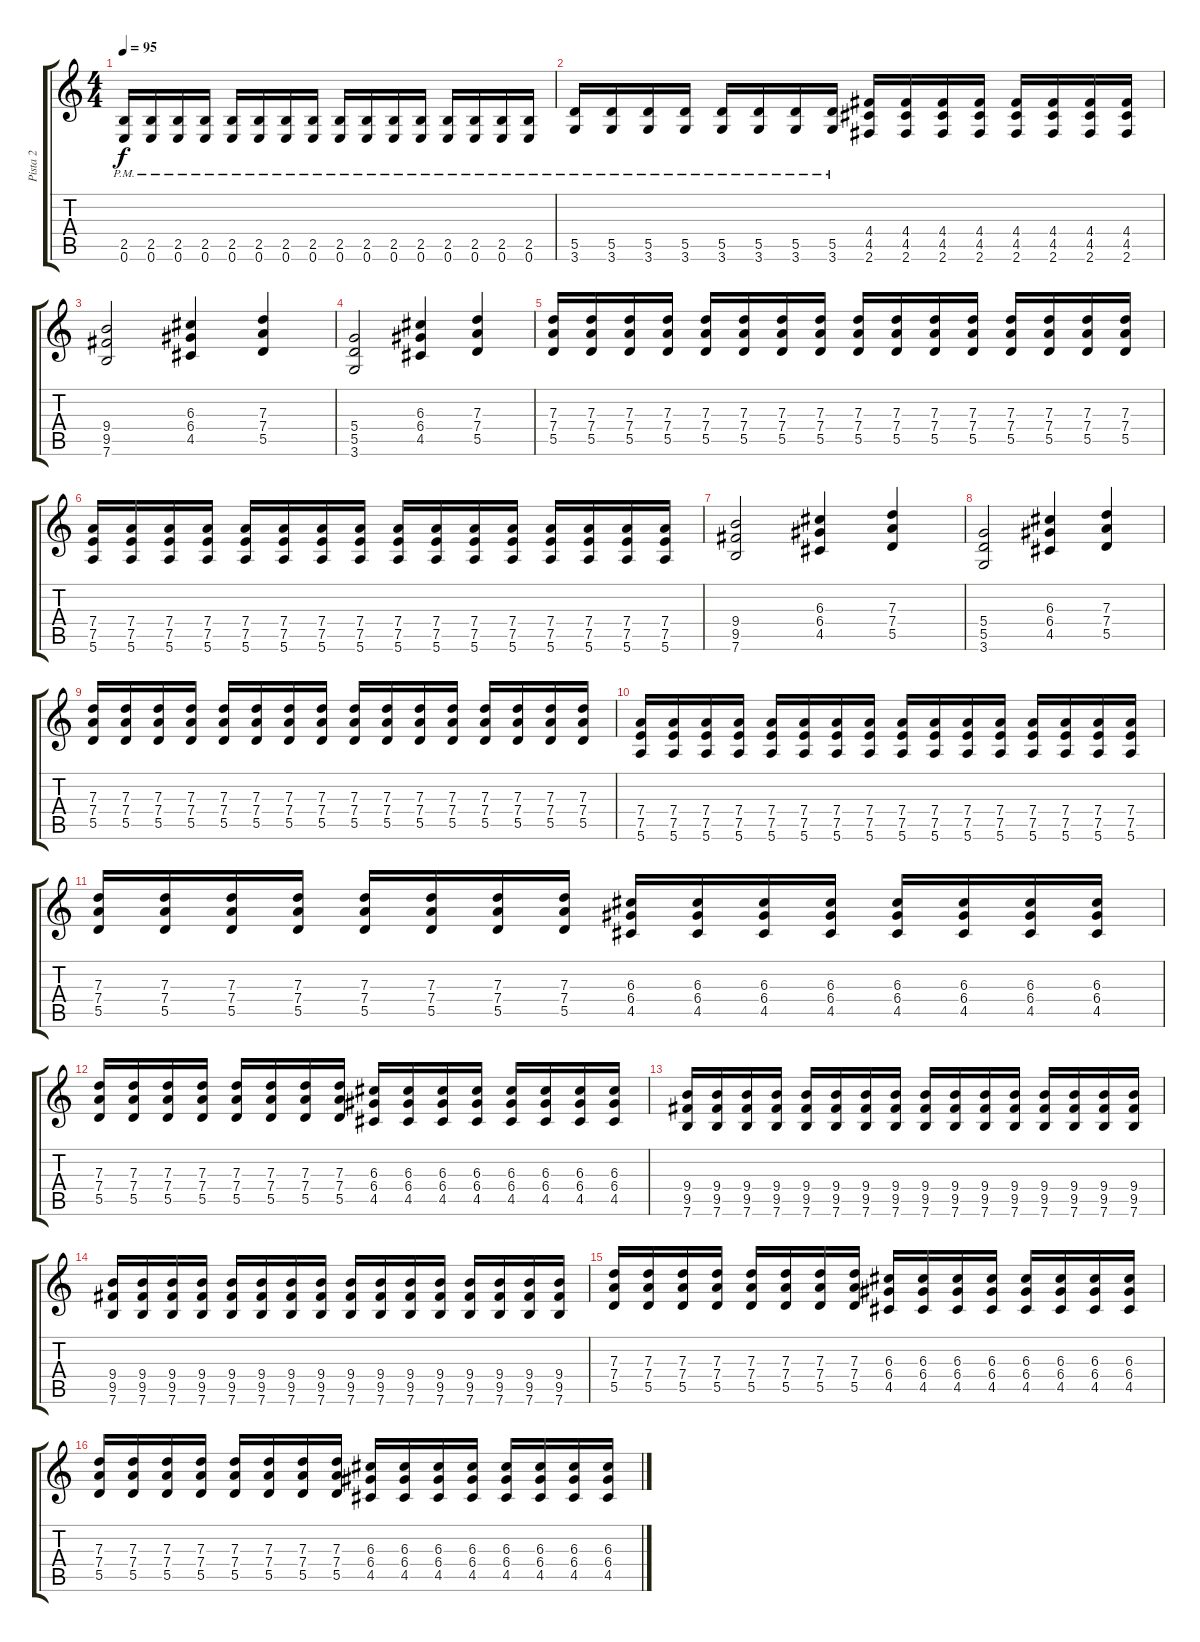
\track ("Pista 2" "Pista 2") {instrument distortionguitar}
\staff {score tabs}
\tuning (E4 B3 G3 D3 A2 E2) {hide}
\ts (4 4)
\tempo 95
\clef g2
\ks c
(2.5{pm} 0.6{pm}).16{dy f} (2.5{pm} 0.6{pm}).16 (2.5{pm} 0.6{pm}).16 (2.5{pm} 0.6{pm}).16 (2.5{pm} 0.6{pm}).16 (2.5{pm} 0.6{pm}).16 (2.5{pm} 0.6{pm}).16 (2.5{pm} 0.6{pm}).16 (2.5{pm} 0.6{pm}).16 (2.5{pm} 0.6{pm}).16 (2.5{pm} 0.6{pm}).16 (2.5{pm} 0.6{pm}).16 (2.5{pm} 0.6{pm}).16 (2.5{pm} 0.6{pm}).16 (2.5{pm} 0.6{pm}).16 (2.5{pm} 0.6{pm}).16 |
(5.5{pm} 3.6{pm}).16 (5.5{pm} 3.6{pm}).16 (5.5{pm} 3.6{pm}).16 (5.5{pm} 3.6{pm}).16 (5.5{pm} 3.6{pm}).16 (5.5{pm} 3.6{pm}).16 (5.5{pm} 3.6{pm}).16 (5.5{pm} 3.6{pm}).16 (4.4 4.5 2.6).16 (4.4 4.5 2.6).16 (4.4 4.5 2.6).16 (4.4 4.5 2.6).16 (4.4 4.5 2.6).16 (4.4 4.5 2.6).16 (4.4 4.5 2.6).16 (4.4 4.5 2.6).16 |
(9.4 9.5 7.6).2 (6.3 6.4 4.5).4 (7.3 7.4 5.5).4 |
(5.4 5.5 3.6).2 (6.3 6.4 4.5).4 (7.3 7.4 5.5).4 |
(7.3 7.4 5.5).16 (7.3 7.4 5.5).16 (7.3 7.4 5.5).16 (7.3 7.4 5.5).16 (7.3 7.4 5.5).16 (7.3 7.4 5.5).16 (7.3 7.4 5.5).16 (7.3 7.4 5.5).16 (7.3 7.4 5.5).16 (7.3 7.4 5.5).16 (7.3 7.4 5.5).16 (7.3 7.4 5.5).16 (7.3 7.4 5.5).16 (7.3 7.4 5.5).16 (7.3 7.4 5.5).16 (7.3 7.4 5.5).16 |
(7.4 7.5 5.6).16 (7.4 7.5 5.6).16 (7.4 7.5 5.6).16 (7.4 7.5 5.6).16 (7.4 7.5 5.6).16 (7.4 7.5 5.6).16 (7.4 7.5 5.6).16 (7.4 7.5 5.6).16 (7.4 7.5 5.6).16 (7.4 7.5 5.6).16 (7.4 7.5 5.6).16 (7.4 7.5 5.6).16 (7.4 7.5 5.6).16 (7.4 7.5 5.6).16 (7.4 7.5 5.6).16 (7.4 7.5 5.6).16 |
(9.4 9.5 7.6).2 (6.3 6.4 4.5).4 (7.3 7.4 5.5).4 |
(5.4 5.5 3.6).2 (6.3 6.4 4.5).4 (7.3 7.4 5.5).4 |
(7.3 7.4 5.5).16 (7.3 7.4 5.5).16 (7.3 7.4 5.5).16 (7.3 7.4 5.5).16 (7.3 7.4 5.5).16 (7.3 7.4 5.5).16 (7.3 7.4 5.5).16 (7.3 7.4 5.5).16 (7.3 7.4 5.5).16 (7.3 7.4 5.5).16 (7.3 7.4 5.5).16 (7.3 7.4 5.5).16 (7.3 7.4 5.5).16 (7.3 7.4 5.5).16 (7.3 7.4 5.5).16 (7.3 7.4 5.5).16 |
(7.4 7.5 5.6).16 (7.4 7.5 5.6).16 (7.4 7.5 5.6).16 (7.4 7.5 5.6).16 (7.4 7.5 5.6).16 (7.4 7.5 5.6).16 (7.4 7.5 5.6).16 (7.4 7.5 5.6).16 (7.4 7.5 5.6).16 (7.4 7.5 5.6).16 (7.4 7.5 5.6).16 (7.4 7.5 5.6).16 (7.4 7.5 5.6).16 (7.4 7.5 5.6).16 (7.4 7.5 5.6).16 (7.4 7.5 5.6).16 |
(7.3 7.4 5.5).16 (7.3 7.4 5.5).16 (7.3 7.4 5.5).16 (7.3 7.4 5.5).16 (7.3 7.4 5.5).16 (7.3 7.4 5.5).16 (7.3 7.4 5.5).16 (7.3 7.4 5.5).16 (6.3 6.4 4.5).16 (6.3 6.4 4.5).16 (6.3 6.4 4.5).16 (6.3 6.4 4.5).16 (6.3 6.4 4.5).16 (6.3 6.4 4.5).16 (6.3 6.4 4.5).16 (6.3 6.4 4.5).16 |
(7.3 7.4 5.5).16 (7.3 7.4 5.5).16 (7.3 7.4 5.5).16 (7.3 7.4 5.5).16 (7.3 7.4 5.5).16 (7.3 7.4 5.5).16 (7.3 7.4 5.5).16 (7.3 7.4 5.5).16 (6.3 6.4 4.5).16 (6.3 6.4 4.5).16 (6.3 6.4 4.5).16 (6.3 6.4 4.5).16 (6.3 6.4 4.5).16 (6.3 6.4 4.5).16 (6.3 6.4 4.5).16 (6.3 6.4 4.5).16 |
(9.4 9.5 7.6).16 (9.4 9.5 7.6).16 (9.4 9.5 7.6).16 (9.4 9.5 7.6).16 (9.4 9.5 7.6).16 (9.4 9.5 7.6).16 (9.4 9.5 7.6).16 (9.4 9.5 7.6).16 (9.4 9.5 7.6).16 (9.4 9.5 7.6).16 (9.4 9.5 7.6).16 (9.4 9.5 7.6).16 (9.4 9.5 7.6).16 (9.4 9.5 7.6).16 (9.4 9.5 7.6).16 (9.4 9.5 7.6).16 |
(9.4 9.5 7.6).16 (9.4 9.5 7.6).16 (9.4 9.5 7.6).16 (9.4 9.5 7.6).16 (9.4 9.5 7.6).16 (9.4 9.5 7.6).16 (9.4 9.5 7.6).16 (9.4 9.5 7.6).16 (9.4 9.5 7.6).16 (9.4 9.5 7.6).16 (9.4 9.5 7.6).16 (9.4 9.5 7.6).16 (9.4 9.5 7.6).16 (9.4 9.5 7.6).16 (9.4 9.5 7.6).16 (9.4 9.5 7.6).16 |
(7.3 7.4 5.5).16 (7.3 7.4 5.5).16 (7.3 7.4 5.5).16 (7.3 7.4 5.5).16 (7.3 7.4 5.5).16 (7.3 7.4 5.5).16 (7.3 7.4 5.5).16 (7.3 7.4 5.5).16 (6.3 6.4 4.5).16 (6.3 6.4 4.5).16 (6.3 6.4 4.5).16 (6.3 6.4 4.5).16 (6.3 6.4 4.5).16 (6.3 6.4 4.5).16 (6.3 6.4 4.5).16 (6.3 6.4 4.5).16 |
(7.3 7.4 5.5).16 (7.3 7.4 5.5).16 (7.3 7.4 5.5).16 (7.3 7.4 5.5).16 (7.3 7.4 5.5).16 (7.3 7.4 5.5).16 (7.3 7.4 5.5).16 (7.3 7.4 5.5).16 (6.3 6.4 4.5).16 (6.3 6.4 4.5).16 (6.3 6.4 4.5).16 (6.3 6.4 4.5).16 (6.3 6.4 4.5).16 (6.3 6.4 4.5).16 (6.3 6.4 4.5).16 (6.3 6.4 4.5).16
